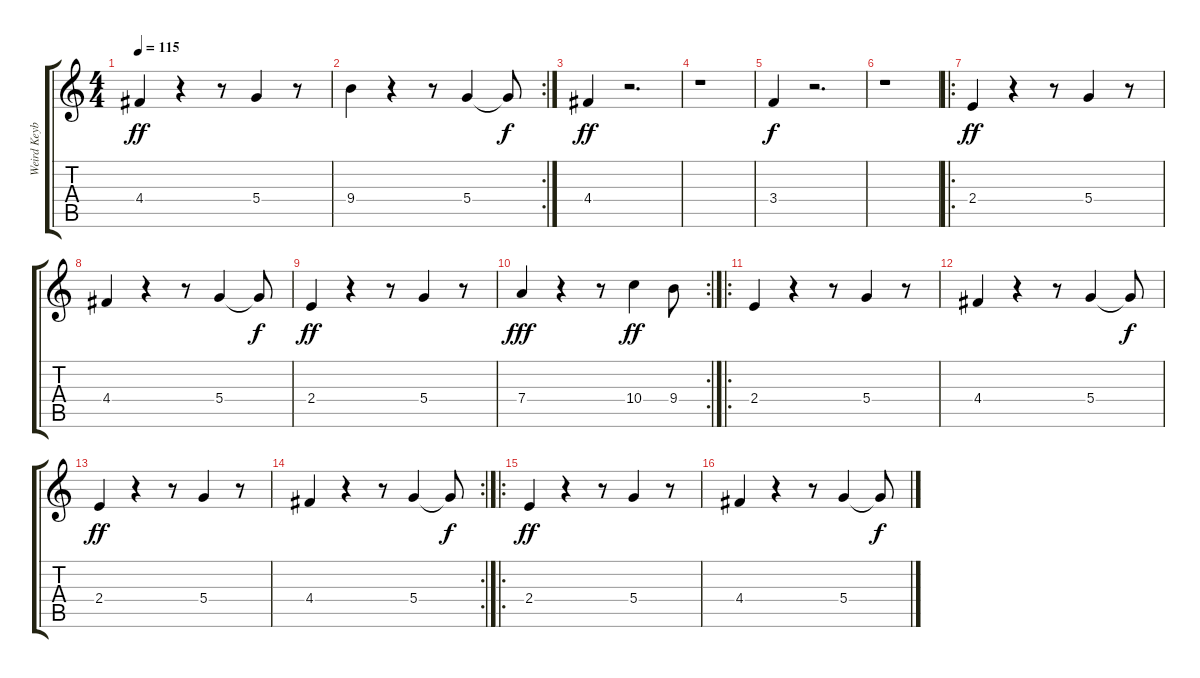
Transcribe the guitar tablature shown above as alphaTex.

\track ("Weird Keyboard" "Weird Keyb") {instrument synthbass2}
\staff {score tabs}
\tuning (E4 B3 G3 D3 A2 E2) {hide}
\ts (4 4)
\tempo 115
\clef g2
\ks c
4.4.4{dy ff} r.4 r.8 5.4.4 r.8 |
\rc 2
9.4.4 r.4 r.8 5.4.4 5.4{t}.8{dy f} |
4.4.4{dy ff} r.2{d} |
r.1 |
3.4.4{dy f} r.2{d} |
r.1 |
\ro
2.4.4{dy ff} r.4 r.8 5.4.4 r.8 |
4.4.4 r.4 r.8 5.4.4 5.4{t}.8{dy f} |
2.4.4{dy ff} r.4 r.8 5.4.4 r.8 |
\rc 2
7.4.4{dy fff} r.4 r.8 10.4.4{dy ff} 9.4.8 |
\ro
2.4.4 r.4 r.8 5.4.4 r.8 |
4.4.4 r.4 r.8 5.4.4 5.4{t}.8{dy f} |
2.4.4{dy ff} r.4 r.8 5.4.4 r.8 |
\rc 2
4.4.4 r.4 r.8 5.4.4 5.4{t}.8{dy f} |
\ro
2.4.4{dy ff} r.4 r.8 5.4.4 r.8 |
4.4.4 r.4 r.8 5.4.4 5.4{t}.8{dy f}
